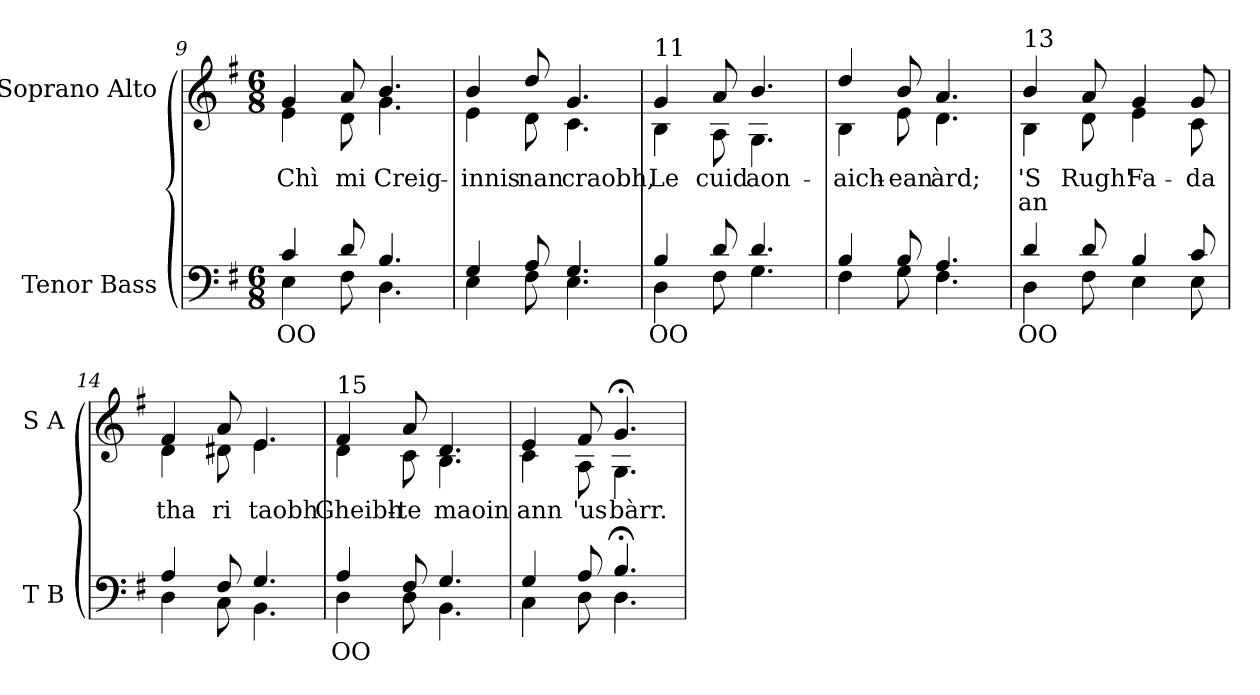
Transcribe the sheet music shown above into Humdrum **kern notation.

**kern	**text	**kern	**text	**text
*part2	*part2	*part1	*part1	*part1
*staff2	*staff2	*staff1	*staff1	*staff1
*I"Tenor Bass	*	*I"Soprano Alto	*	*
*I'T B	*	*I'S A	*	*
!!LO:PB:g=z
*clefF4	*	*clefG2	*	*
*k[f#]	*	*k[f#]	*	*
*G:	*	*G:	*	*
*M6/8	*	*M6/8	*	*
=9	=9	=9	=9	=9
!	!LO:LY:a:color=#000000	!	!	!
*^	*	*	*	*
!	!	!	!LO:TX:a:t=9	!	!
!	!	!	!	!LO:LY:b:color=#000000	!
*	*	*	*^	*	*
4ci/	4Ei\	OO	4gi/	4ei\	Chì	.
!	!	!	!	!	!LO:LY:b:color=#000000	!
8di/	8F#i\	.	8ai/	8di\	mi	.
!	!	!	!	!	!LO:LY:b:color=#000000	!
4.Bi/	4.Di\	.	4.bi/	4.gi\	Creig-	.
=10	=10	=10	=10	=10	=10	=10
!	!	!	!	!	!LO:LY:b:color=#000000	!
4Gi/	4Ei\	.	4bi/	4ei\	-innis	.
!	!	!	!	!	!LO:LY:b:color=#000000	!
8Ai/	8F#i\	.	8ddi/	8di\	nan	.
!	!	!	!	!	!LO:LY:b:color=#000000	!
4.Gi/	4.Ei\	.	4.gi/	4.ci\	craobh,	.
!!LO:LB:g=z	!!
=11	=11	=11	=11	=11	=11	=11
!	!	!LO:LY:a:color=#000000	!	!	!	!
!	!	!	!LO:TX:a:t=11	!	!	!
!	!	!	!	!	!LO:LY:b:color=#000000	!
4Bi/	4Di\	OO	4gi/	4Bi\	Le	.
!	!	!	!	!	!LO:LY:b:color=#000000	!
8di/	8F#i\	.	8ai/	8Ai\	cuid	.
!	!	!	!	!	!LO:LY:b:color=#000000	!
4.di/	4.Gi\	.	4.bi/	4.Gi\	aon-	.
=12	=12	=12	=12	=12	=12	=12
!	!	!	!	!	!LO:LY:b:color=#000000	!
4Bi/	4F#i\	.	4ddi/	4Bi\	-aich-	.
!	!	!	!	!	!LO:LY:b:color=#000000	!
8Bi/	8Gi\	.	8bi/	8ei\	-ean	.
!	!	!	!	!	!LO:LY:b:color=#000000	!
4.Ai/	4.F#i\	.	4.ai/	4.di\	àrd;	.
!!LO:LB:g=z	!!
=13	=13	=13	=13	=13	=13	=13
!	!	!LO:LY:a:color=#000000	!	!	!	!
!	!	!	!LO:TX:a:t=13	!	!	!
!	!	!	!	!	!LO:LY:b:color=#000000	!LO:LY:b:color=#000000
4di/	4Di\	OO	4bi/	4Bi\	'S	an
!	!	!	!	!	!LO:LY:b:color=#000000	!
8di/	8F#i\	.	8ai/	8di\	Rugh'	.
!	!	!	!	!	!LO:LY:b:color=#000000	!
4Bi/	4Ei\	.	4gi/	4ei\	Fa-	.
!	!	!	!	!	!LO:LY:b:color=#000000	!
8ci/	8Ei\	.	8gi/	8ci\	-da	.
=14	=14	=14	=14	=14	=14	=14
!	!	!	!	!	!LO:LY:b:color=#000000	!
4Ai/	4Di\	.	4f#i/	4di\	tha	.
!	!	!	!	!	!LO:LY:b:color=#000000	!
8F#i/	8Ci\	.	8ai/	8d#Xi\	ri	.
!	!	!	!	!	!LO:LY:b:color=#000000	!
4.Gi/	4.BBi\	.	4.ei/	4.ei\	taobh	.
!!LO:LB:g=z	!!
=15	=15	=15	=15	=15	=15	=15
!	!	!LO:LY:a:color=#000000	!	!	!	!
!	!	!	!LO:TX:a:t=15	!	!	!
!	!	!	!	!	!LO:LY:b:color=#000000	!
4Ai/	4Di\	OO	4f#i/	4di\	Gheibh-	.
!	!	!	!	!	!LO:LY:b:color=#000000	!
8F#i/	8Di\	.	8ai/	8ci\	-te	.
!	!	!	!	!	!LO:LY:b:color=#000000	!
4.Gi/	4.BBi\	.	4.di/	4.Bi\	maoin	.
=16	=16	=16	=16	=16	=16	=16
!	!	!	!	!	!LO:LY:b:color=#000000	!
4Gi/	4Ci\	.	4ei/	4ci\	ann	.
!	!	!	!	!	!LO:LY:b:color=#000000	!
8Ai/	8Di\	.	8f#i/	8Ai\	'us	.
!	!	!	!	!	!LO:LY:b:color=#000000	!
4.B;i/	4.Di\	.	4.g;i/	4.Gi\	bàrr.	.
*v	*v	*	*	*	*	*
*	*	*v	*v	*	*
=	=	=	=	=
*-	*-	*-	*-	*-
